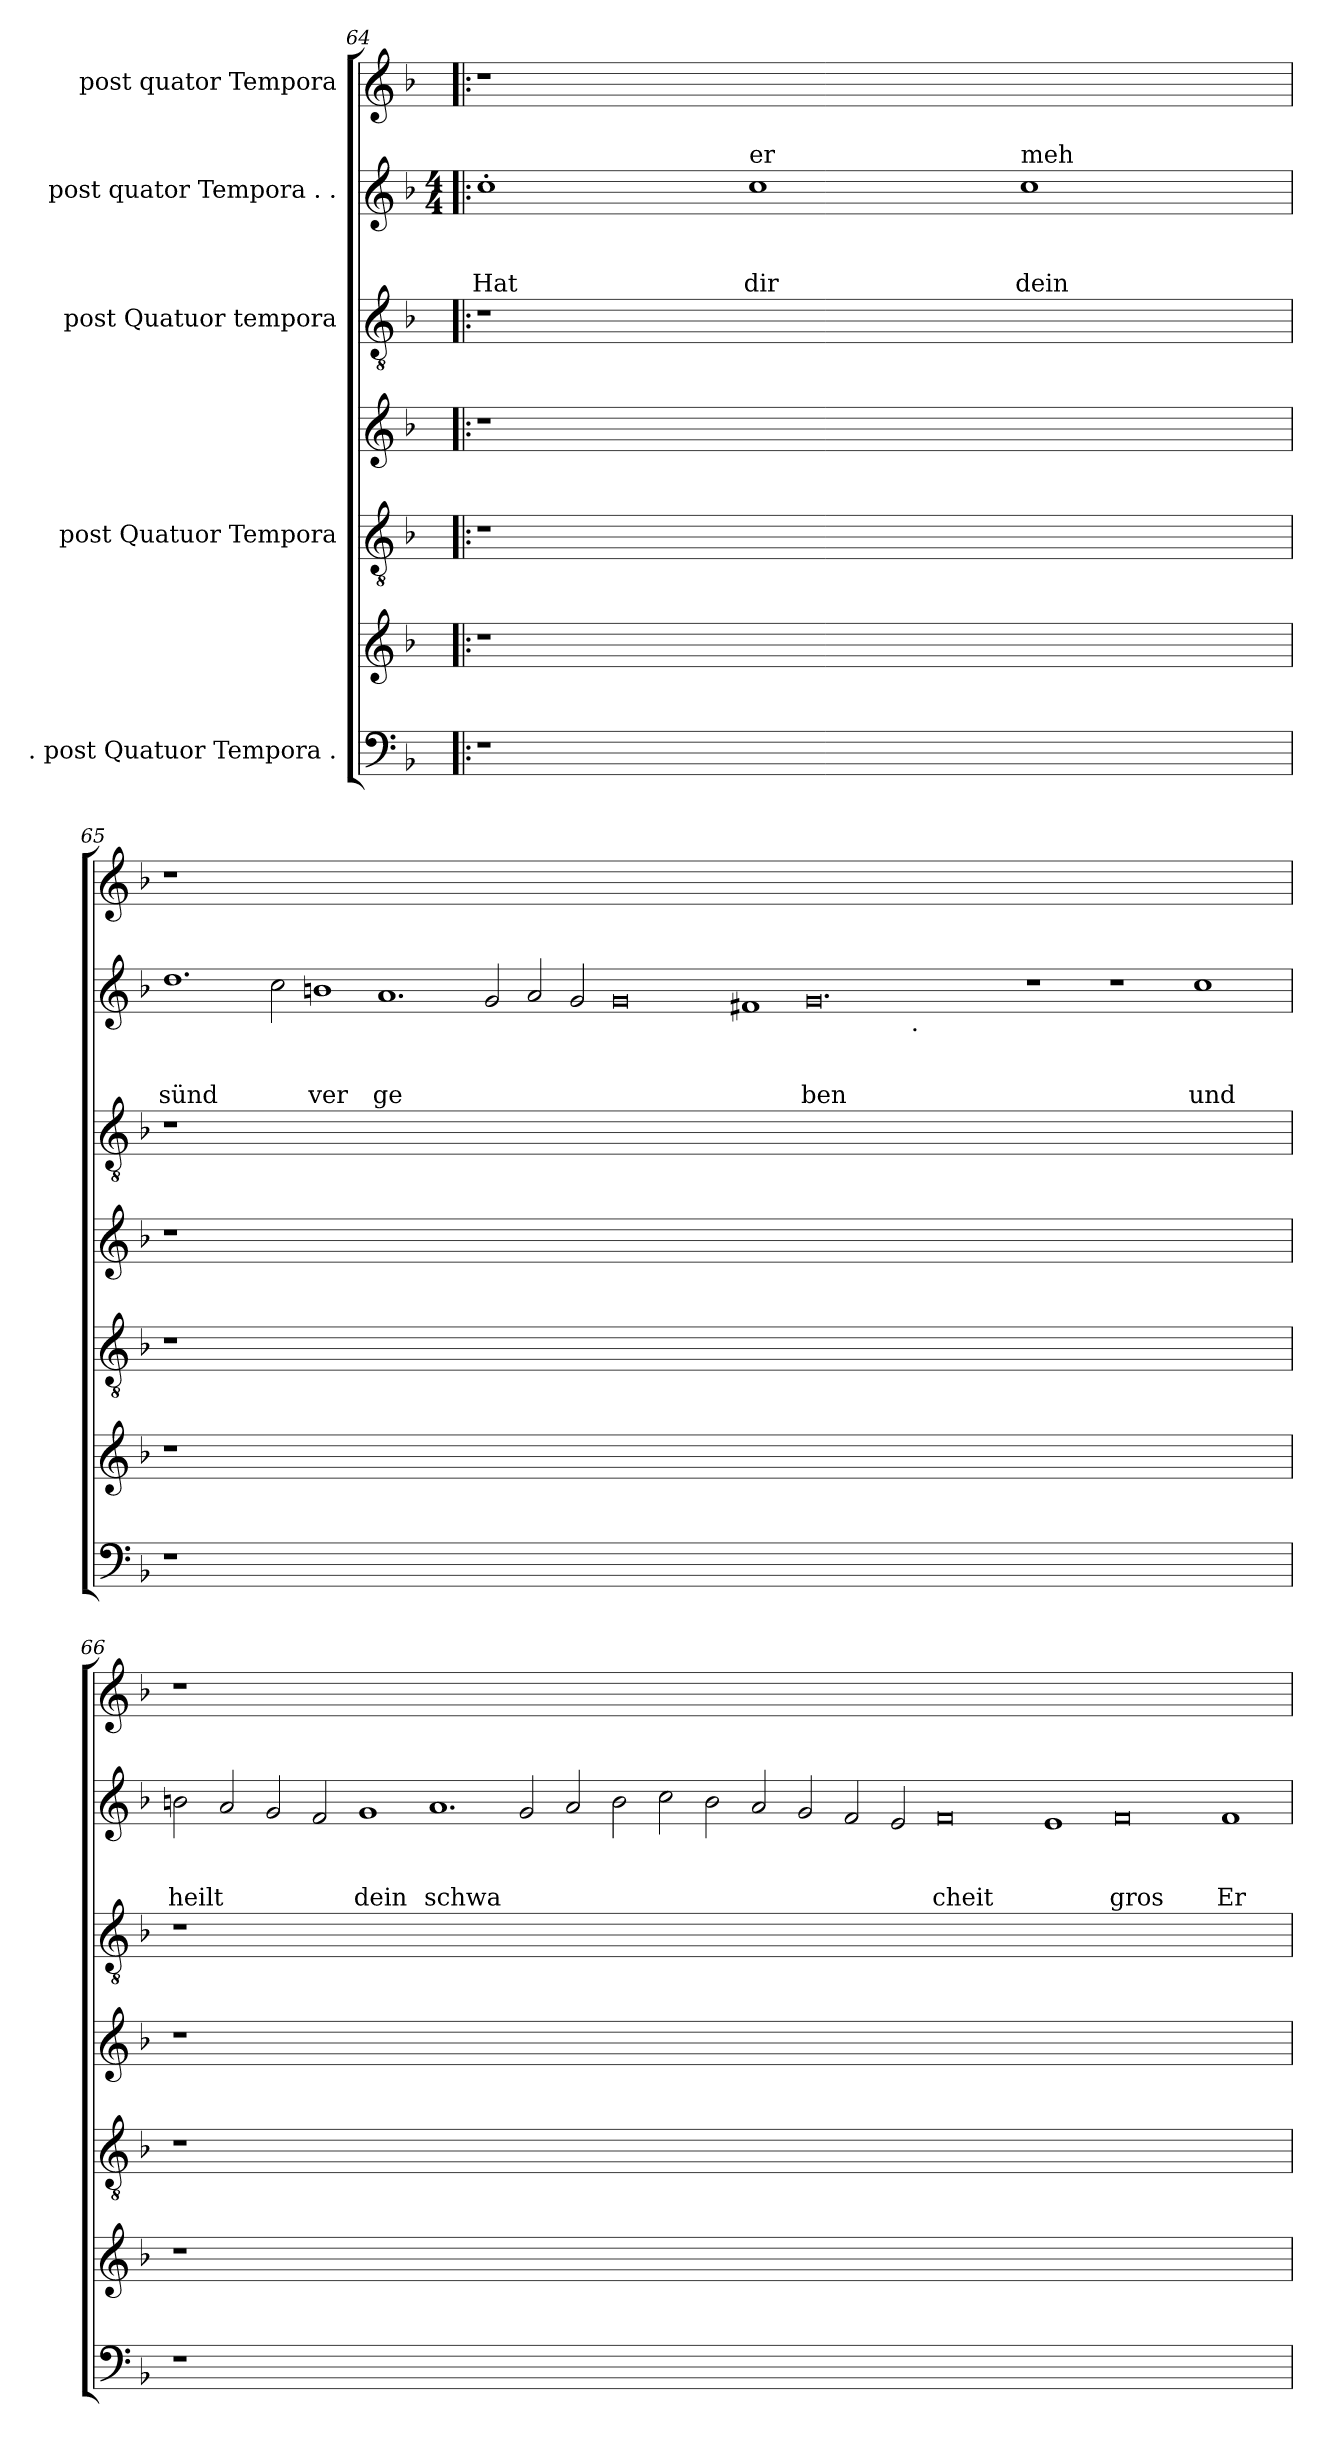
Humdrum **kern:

**kern	**kern	**kern	**kern	**kern	**kern	**text	**text	**text	**kern
*part7	*part6	*part5	*part4	*part3	*part2	*part2	*part2	*part2	*part1
*staff7	*staff6	*staff5	*staff4	*staff3	*staff2	*staff2	*staff2	*staff2	*staff1
*I". post Quatuor Tempora .	*	*I"post Quatuor Tempora	*	*I"post Quatuor tempora	*I"post quator Tempora . .	*	*	*	*I"post quator Tempora
*clefF4	*clefG2	*clefGv2	*clefG2	*clefGv2	*clefG2	*	*	*	*clefG2
*k[b-]	*k[b-]	*k[b-]	*k[b-]	*k[b-]	*k[b-]	*	*	*	*k[b-]
*F:	*F:	*F:	*F:	*F:	*F:	*	*	*	*F:
*	*	*	*	*	*M4/4	*	*	*	*
=64!|:	=64!|:	=64!|:	=64!|:	=64!|:	=64!|:	=64!|:	=64!|:	=64!|:	=64!|:
!	!	!	!	!	!	!	!	!LO:LY:b	!
1r	1r	1r	1r	1r	1cc'>	.	.	Hat	1r
!	!	!	!	!	!LO:TX:a:t=er	!	!	!	!
!	!	!	!	!	!	!	!	!LO:LY:b	!
0ryy	0ryy	0ryy	0ryy	0ryy	1cc	.	.	dir	0ryy
!	!	!	!	!	!LO:TX:a:t=meh	!	!	!	!
!	!	!	!	!	!	!	!	!LO:LY:b	!
.	.	.	.	.	1cc	.	.	dein	.
!!LO:LB:g=z
=65	=65	=65	=65	=65	=65	=65	=65	=65	=65
!	!	!	!	!	!	!	!	!LO:LY:b	!
*	*	*	*	*	*^	*	*	*	*
1r	1r	1r	1r	1r	1.dd	1ryy	.	.	sünd	1r
1%14ryy	1%14ryy	1%14ryy	1%14ryy	1%14ryy	.	1ryy	.	.	.	1%14ryy
.	.	.	.	.	2cc\	.	.	.	.	.
!	!	!	!	!	!	!	!	!	!LO:LY:b	!
.	.	.	.	.	1b	1ryy	.	.	ver	.
!	!	!	!	!	!	!	!	!	!LO:LY:b	!
.	.	.	.	.	1.a	1ryy	.	.	ge	.
.	.	.	.	.	.	1ryy	.	.	.	.
.	.	.	.	.	2g/	.	.	.	.	.
.	.	.	.	.	2a/	1ryy	.	.	.	.
.	.	.	.	.	2g/	.	.	.	.	.
.	.	.	.	.	0g	1ryy	.	.	.	.
.	.	.	.	.	.	1ryy	.	.	.	.
.	.	.	.	.	1f#	1ryy	.	.	.	.
!	!	!	!	!	!	!	!	!	!LO:LY:b	!
.	.	.	.	.	0.g	1ryy	.	.	ben	.
.	.	.	.	.	.	4ryy	.	.	.	.
.	.	.	.	.	.	16ryy	.	.	.	.
!	!	!	!	!	!	!LO:TX:b:t=.	!	!	!	!
.	.	.	.	.	.	1ryy	.	.	.	.
.	.	.	.	.	.	1ryy	.	.	.	.
.	.	.	.	.	1r	.	.	.	.	.
.	.	.	.	.	.	1ryy	.	.	.	.
.	.	.	.	.	1r	.	.	.	.	.
.	.	.	.	.	.	1ryy	.	.	.	.
!	!	!	!	!	!	!	!	!	!LO:LY:b	!
.	.	.	.	.	1cc	.	.	.	und	.
.	.	.	.	.	.	2ryy	.	.	.	.
.	.	.	.	.	.	8.ryy	.	.	.	.
!!LO:LB:g=z
=66	=66	=66	=66	=66	=66	=66	=66	=66	=66	=66
!	!	!	!	!	!	!	!	!	!LO:LY:b	!
*	*	*	*	*	*v	*v	*	*	*	*
1r	1r	1r	1r	1r	2b\	.	.	heilt	1r
.	.	.	.	.	2a/	.	.	.	.
1%14ryy	1%14ryy	1%14ryy	1%14ryy	1%14ryy	2g/	.	.	.	1%14ryy
.	.	.	.	.	2f/	.	.	.	.
!	!	!	!	!	!	!	!	!LO:LY:b	!
.	.	.	.	.	1g	.	.	dein	.
!	!	!	!	!	!	!	!	!LO:LY:b	!
.	.	.	.	.	1.a	.	.	schwa	.
.	.	.	.	.	2g/	.	.	.	.
.	.	.	.	.	2a/	.	.	.	.
.	.	.	.	.	2b\	.	.	.	.
.	.	.	.	.	2cc\	.	.	.	.
.	.	.	.	.	2b\	.	.	.	.
.	.	.	.	.	2a/	.	.	.	.
.	.	.	.	.	2g/	.	.	.	.
.	.	.	.	.	2f/	.	.	.	.
.	.	.	.	.	2e/	.	.	.	.
!	!	!	!	!	!	!	!	!LO:LY:b	!
.	.	.	.	.	0f	.	.	cheit	.
.	.	.	.	.	1e	.	.	.	.
!	!	!	!	!	!	!	!	!LO:LY:b	!
.	.	.	.	.	0f	.	.	gros	.
!	!	!	!	!	!	!	!	!LO:LY:b	!
.	.	.	.	.	1f	.	.	Er	.
=	=	=	=	=	=	=	=	=	=
*-	*-	*-	*-	*-	*-	*-	*-	*-	*-
